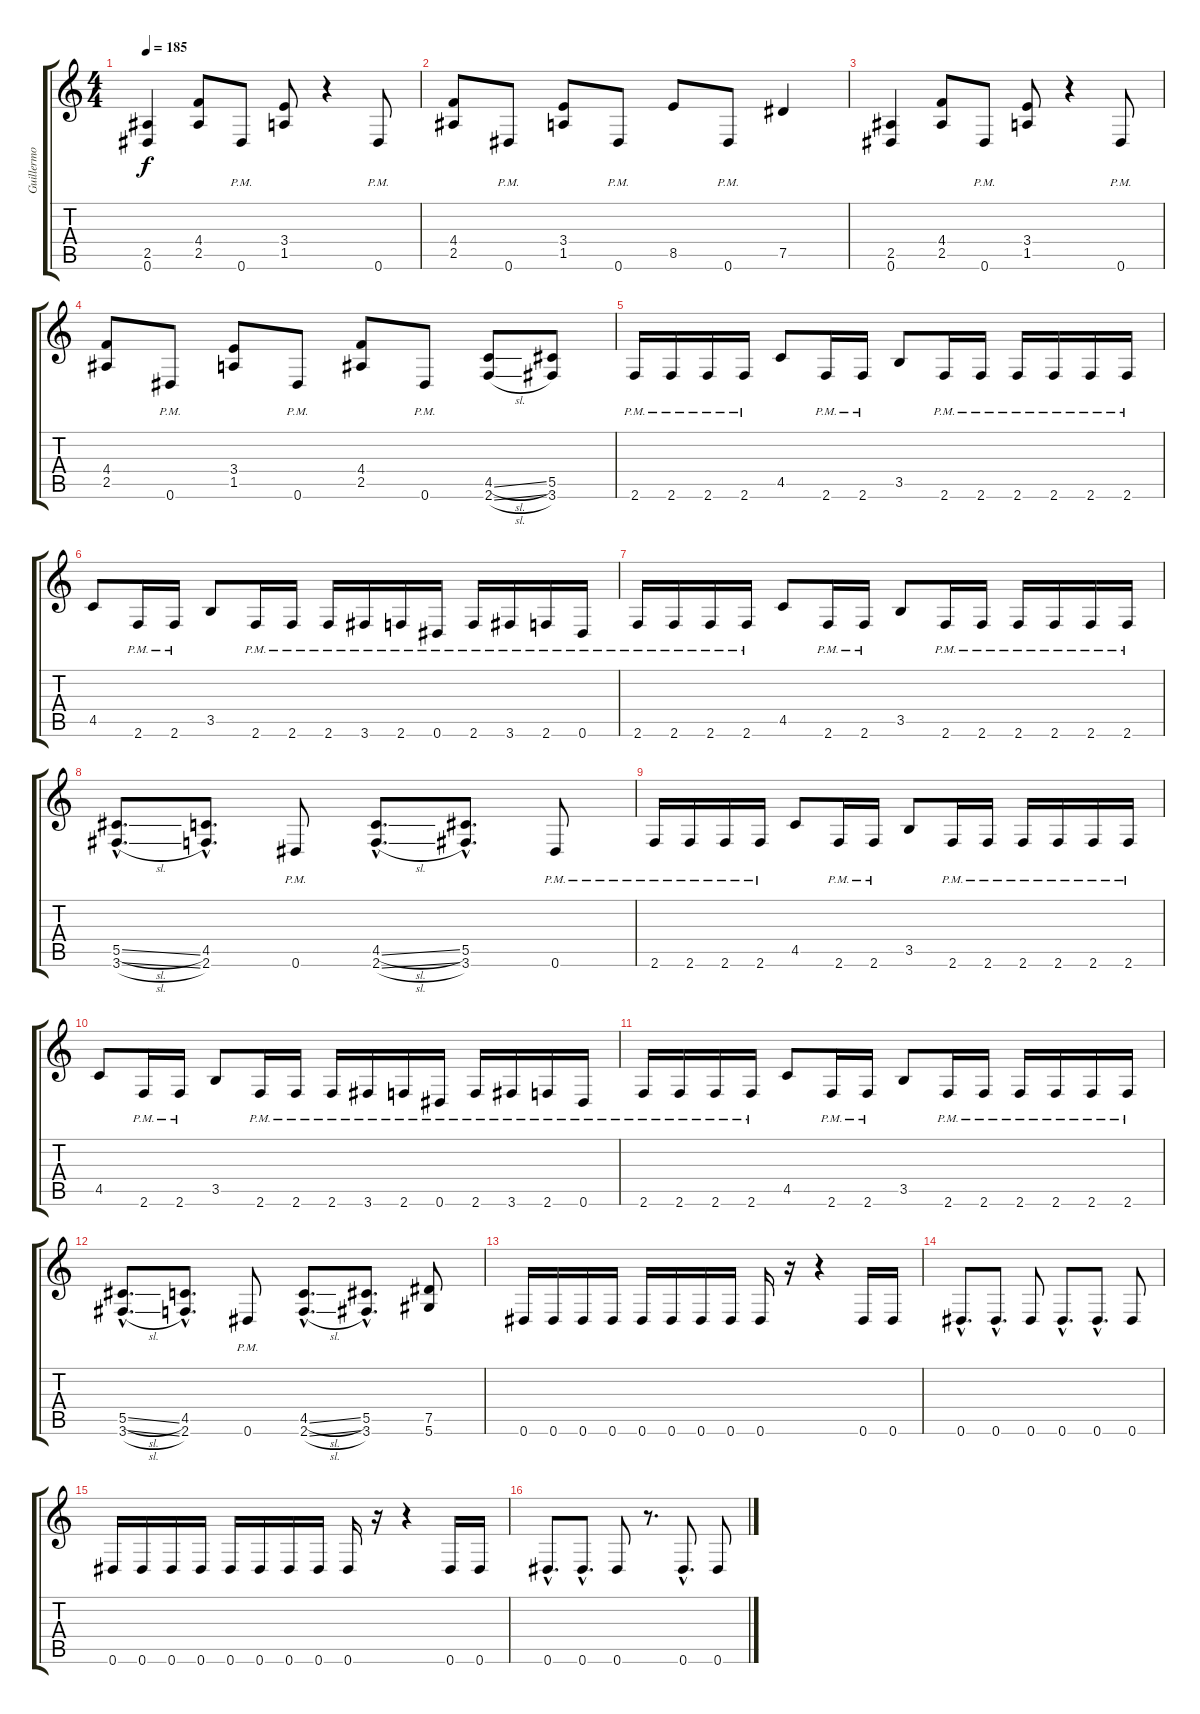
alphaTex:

\track ("Guillermo" "Guillermo") {instrument overdrivenguitar}
\staff {score tabs}
\tuning (Eb4 Bb3 Gb3 Db3 Ab2 Eb2) {hide}
\ts (4 4)
\tempo 185
\clef g2
\ks c
(2.5 0.6).4{dy f} (4.4 2.5).8 0.6{pm}.8 (3.4 1.5).8 r.4 0.6{pm}.8 |
(4.4 2.5).8 0.6{pm}.8 (3.4 1.5).8 0.6{pm}.8 8.5.8 0.6{pm}.8 7.5.4 |
(2.5 0.6).4 (4.4 2.5).8 0.6{pm}.8 (3.4 1.5).8 r.4 0.6{pm}.8 |
(4.4 2.5).8 0.6{pm}.8 (3.4 1.5).8 0.6{pm}.8 (4.4 2.5).8 0.6{pm}.8 (4.5{sl} 2.6{sl}).8 (5.5 3.6).8 |
2.6{pm}.16 2.6{pm}.16 2.6{pm}.16 2.6{pm}.16 4.5.8 2.6{pm}.16 2.6{pm}.16 3.5.8 2.6{pm}.16 2.6{pm}.16 2.6{pm}.16 2.6{pm}.16 2.6{pm}.16 2.6{pm}.16 |
4.5.8 2.6{pm}.16 2.6{pm}.16 3.5.8 2.6{pm}.16 2.6{pm}.16 2.6{pm}.16 3.6{pm}.16 2.6{pm}.16 0.6{pm}.16 2.6{pm}.16 3.6{pm}.16 2.6{pm}.16 0.6{pm}.16 |
2.6{pm}.16 2.6{pm}.16 2.6{pm}.16 2.6{pm}.16 4.5.8 2.6{pm}.16 2.6{pm}.16 3.5.8 2.6{pm}.16 2.6{pm}.16 2.6{pm}.16 2.6{pm}.16 2.6{pm}.16 2.6{pm}.16 |
(5.5{sl hac} 3.6{sl hac}).8{d} (4.5{hac} 2.6{hac}).8{d} 0.6{pm}.8 (4.5{sl hac} 2.6{sl hac}).8{d} (5.5{hac} 3.6{hac}).8{d} 0.6{pm}.8 |
2.6{pm}.16 2.6{pm}.16 2.6{pm}.16 2.6{pm}.16 4.5.8 2.6{pm}.16 2.6{pm}.16 3.5.8 2.6{pm}.16 2.6{pm}.16 2.6{pm}.16 2.6{pm}.16 2.6{pm}.16 2.6{pm}.16 |
4.5.8 2.6{pm}.16 2.6{pm}.16 3.5.8 2.6{pm}.16 2.6{pm}.16 2.6{pm}.16 3.6{pm}.16 2.6{pm}.16 0.6{pm}.16 2.6{pm}.16 3.6{pm}.16 2.6{pm}.16 0.6{pm}.16 |
2.6{pm}.16 2.6{pm}.16 2.6{pm}.16 2.6{pm}.16 4.5.8 2.6{pm}.16 2.6{pm}.16 3.5.8 2.6{pm}.16 2.6{pm}.16 2.6{pm}.16 2.6{pm}.16 2.6{pm}.16 2.6{pm}.16 |
(5.5{sl hac} 3.6{sl hac}).8{d} (4.5{hac} 2.6{hac}).8{d} 0.6{pm}.8 (4.5{sl hac} 2.6{sl hac}).8{d} (5.5{hac} 3.6{hac}).8{d} (7.5 5.6).8 |
0.6.16 0.6.16 0.6.16 0.6.16 0.6.16 0.6.16 0.6.16 0.6.16 0.6.16 r.16 r.4 0.6.16 0.6.16 |
0.6{hac}.8{d} 0.6{hac}.8{d} 0.6.8 0.6{hac}.8{d} 0.6{hac}.8{d} 0.6.8 |
0.6.16 0.6.16 0.6.16 0.6.16 0.6.16 0.6.16 0.6.16 0.6.16 0.6.16 r.16 r.4 0.6.16 0.6.16 |
0.6{hac}.8{d} 0.6{hac}.8{d} 0.6.8 r.8{d} 0.6{hac}.8{d} 0.6.8
